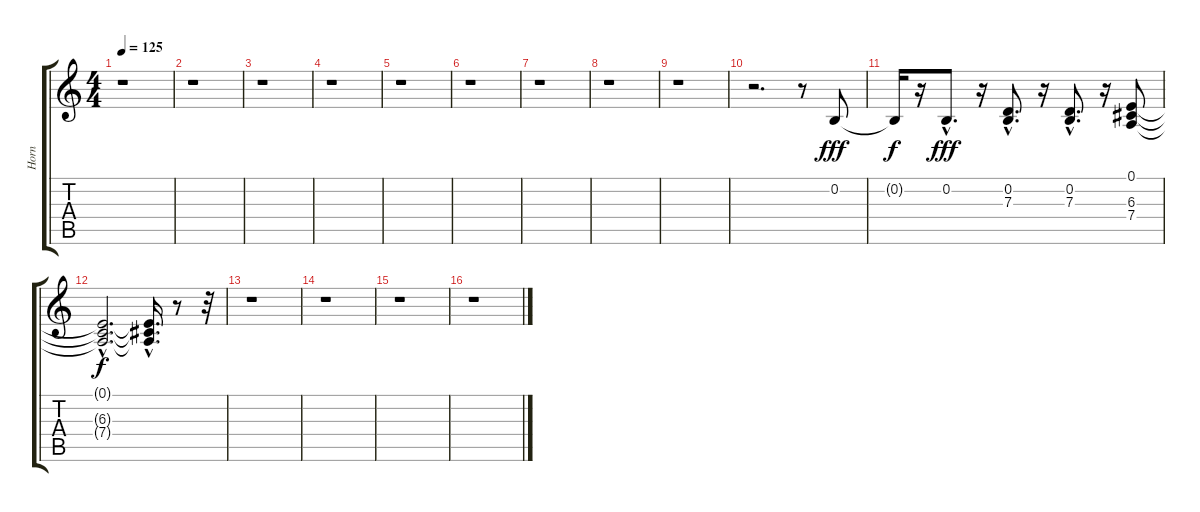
\track ("Horn            " "Horn      ") {instrument blownbottle}
\staff {score tabs}
\tuning (E4 B3 G3 D3 A2 E2) {hide}
\ts (4 4)
\tempo 125
\clef g2
\ks c
r.1{dy f} |
r.1 |
r.1 |
r.1 |
r.1 |
r.1 |
r.1 |
r.1 |
r.1 |
r.2{d} r.8 0.2.8{dy fff volume 14 instrument blownbottle} |
0.2{t}.16{dy f} r.16 0.2{hac}.8{d dy fff} r.16 (0.2{hac} 7.3{hac}).8{d} r.16 (0.2{hac} 7.3{hac}).8{d} r.16 (0.1 6.3 7.4).8 |
(0.1{hac t} 6.3{hac t} 7.4{hac t}).2{d dy f} (0.1{hac t} 6.3{hac t} 7.4{hac t}).16{d} r.8 r.32 |
r.1 |
r.1 |
r.1 |
r.1
